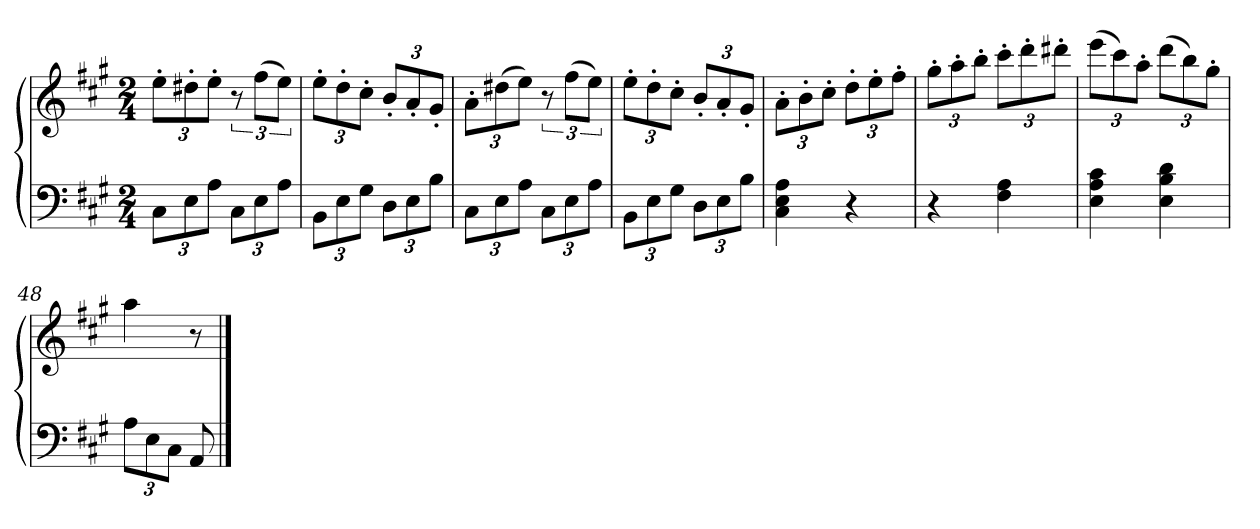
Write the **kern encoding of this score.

**kern	**kern
*part1	*part1
*staff2	*staff1
*clefF4	*clefG2
*k[f#c#g#]	*k[f#c#g#]
*A:	*A:
*M2/4	*M2/4
=	=
12C#L	12ee'L
12E	12dd#X'
12AJ	12ee'J
12C#L	12r
12E	(12ff#L
12AJ	12eeJ)
=42	=42
12BBL	12ee'L
12E	12dd'
12G#J	12cc#'J
12DL	12b'L
12E	12a'
12BJ	12g#'J
=43	=43
12C#L	12a'L
12E	(12dd#X
12AJ	12eeJ)
12C#L	12r
12E	(12ff#L
12AJ	12eeJ)
=44	=44
12BBL	12ee'L
12E	12dd'
12G#J	12cc#'J
12DL	12b'L
12E	12a'
12BJ	12g#'J
=45	=45
4C# 4E 4A	12a'L
.	12b'
.	12cc#'J
4r	12dd'L
.	12ee'
.	12ff#'J
=46	=46
4r	12gg#'L
.	12aa'
.	12bb'J
4F# 4A	12ccc#'L
.	12ddd'
.	12ddd#X'J
=47	=47
4E 4A 4c#	(12eeeL
.	12ccc#)
.	12aa'J
4E 4B 4d	(12dddL
.	12bb)
.	12gg#'J
=48	=48
12AL	4aa
12E	.
12C#J	.
8AA	8r
==	==
*-	*-
